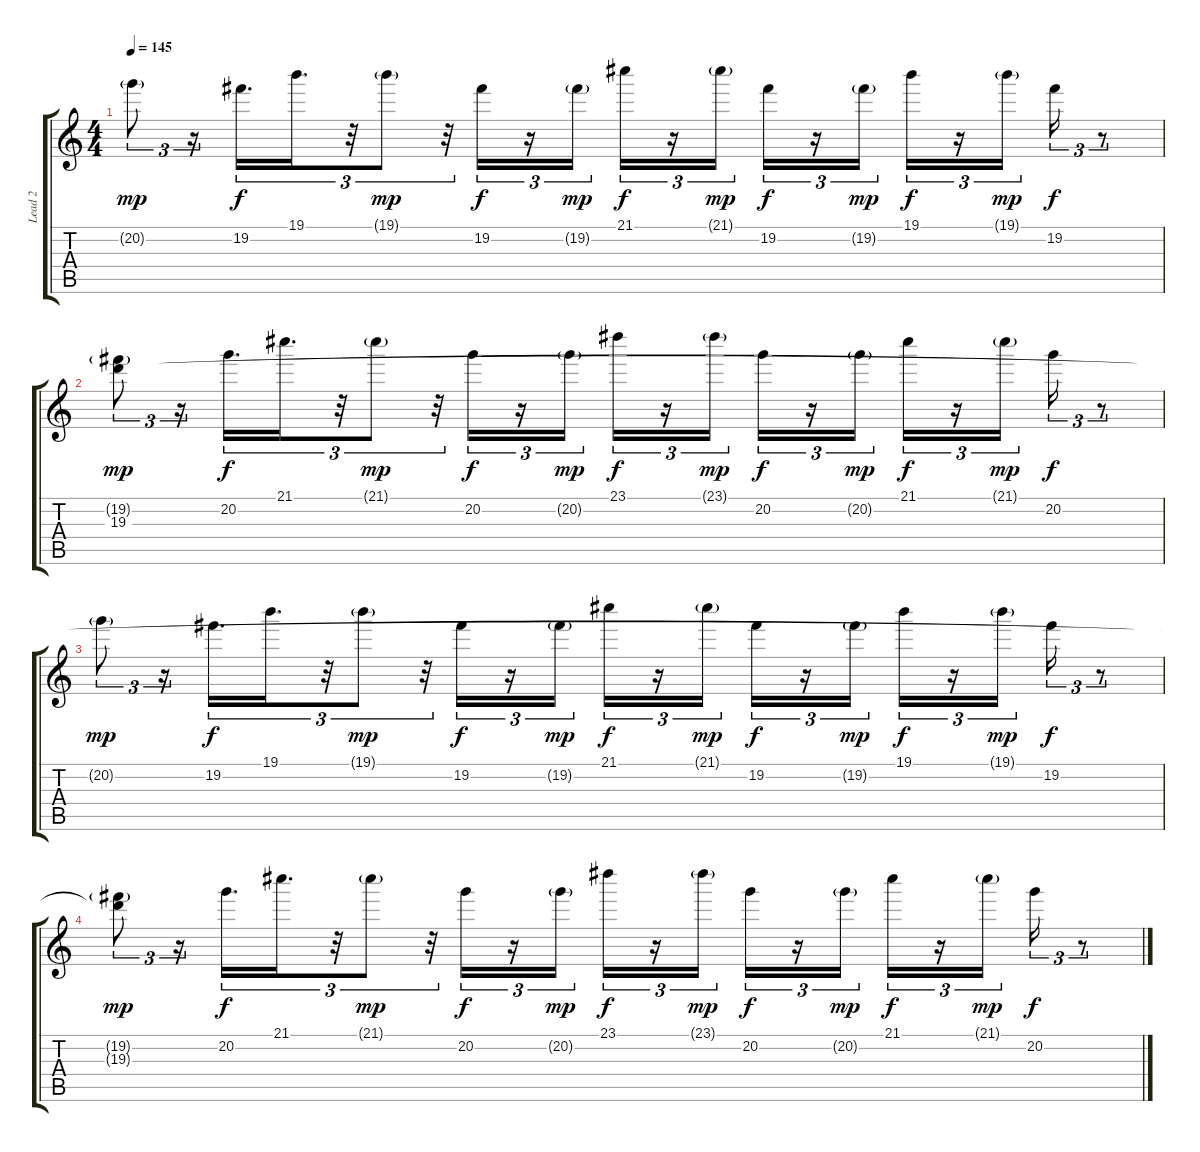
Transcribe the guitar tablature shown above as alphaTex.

\track ("Lead 2" "Lead 2") {instrument overdrivenguitar}
\staff {score tabs}
\tuning (E4 B3 G3 D3 A2 E2) {hide}
\ts (4 4)
\tempo 145
\clef g2
\ks c
20.2{g}.8{tu (3 2) dy mp} r.16{tu (3 2)} 19.2.16{d tu (3 2) dy f} 19.1.16{d tu (3 2)} r.32{tu (3 2)} 19.1{g}.8{tu (3 2) dy mp} r.32{tu (3 2)} 19.2.16{tu (3 2) dy f} r.16{tu (3 2)} 19.2{g}.16{tu (3 2) dy mp} 21.1.16{tu (3 2) dy f} r.16{tu (3 2)} 21.1{g}.16{tu (3 2) dy mp} 19.2.16{tu (3 2) dy f} r.16{tu (3 2)} 19.2{g}.16{tu (3 2) dy mp} 19.1.16{tu (3 2) dy f} r.16{tu (3 2)} 19.1{g}.16{tu (3 2) dy mp} 19.2.16{tu (3 2) dy f} r.8{tu (3 2)} |
(19.2{g} 19.3{t}).8{tu (3 2) dy mp} r.16{tu (3 2)} 20.2.16{d tu (3 2) dy f} 21.1.16{d tu (3 2)} r.32{tu (3 2)} 21.1{g}.8{tu (3 2) dy mp} r.32{tu (3 2)} 20.2.16{tu (3 2) dy f} r.16{tu (3 2)} 20.2{g}.16{tu (3 2) dy mp} 23.1.16{tu (3 2) dy f} r.16{tu (3 2)} 23.1{g}.16{tu (3 2) dy mp} 20.2.16{tu (3 2) dy f} r.16{tu (3 2)} 20.2{g}.16{tu (3 2) dy mp} 21.1.16{tu (3 2) dy f} r.16{tu (3 2)} 21.1{g}.16{tu (3 2) dy mp} 20.2.16{tu (3 2) dy f} r.8{tu (3 2)} |
20.2{g}.8{tu (3 2) dy mp} r.16{tu (3 2)} 19.2.16{d tu (3 2) dy f} 19.1.16{d tu (3 2)} r.32{tu (3 2)} 19.1{g}.8{tu (3 2) dy mp} r.32{tu (3 2)} 19.2.16{tu (3 2) dy f} r.16{tu (3 2)} 19.2{g}.16{tu (3 2) dy mp} 21.1.16{tu (3 2) dy f} r.16{tu (3 2)} 21.1{g}.16{tu (3 2) dy mp} 19.2.16{tu (3 2) dy f} r.16{tu (3 2)} 19.2{g}.16{tu (3 2) dy mp} 19.1.16{tu (3 2) dy f} r.16{tu (3 2)} 19.1{g}.16{tu (3 2) dy mp} 19.2.16{tu (3 2) dy f} r.8{tu (3 2)} |
(19.2{g} 19.3{t}).8{tu (3 2) dy mp} r.16{tu (3 2)} 20.2.16{d tu (3 2) dy f} 21.1.16{d tu (3 2)} r.32{tu (3 2)} 21.1{g}.8{tu (3 2) dy mp} r.32{tu (3 2)} 20.2.16{tu (3 2) dy f} r.16{tu (3 2)} 20.2{g}.16{tu (3 2) dy mp} 23.1.16{tu (3 2) dy f} r.16{tu (3 2)} 23.1{g}.16{tu (3 2) dy mp} 20.2.16{tu (3 2) dy f} r.16{tu (3 2)} 20.2{g}.16{tu (3 2) dy mp} 21.1.16{tu (3 2) dy f} r.16{tu (3 2)} 21.1{g}.16{tu (3 2) dy mp} 20.2.16{tu (3 2) dy f} r.8{tu (3 2)}
